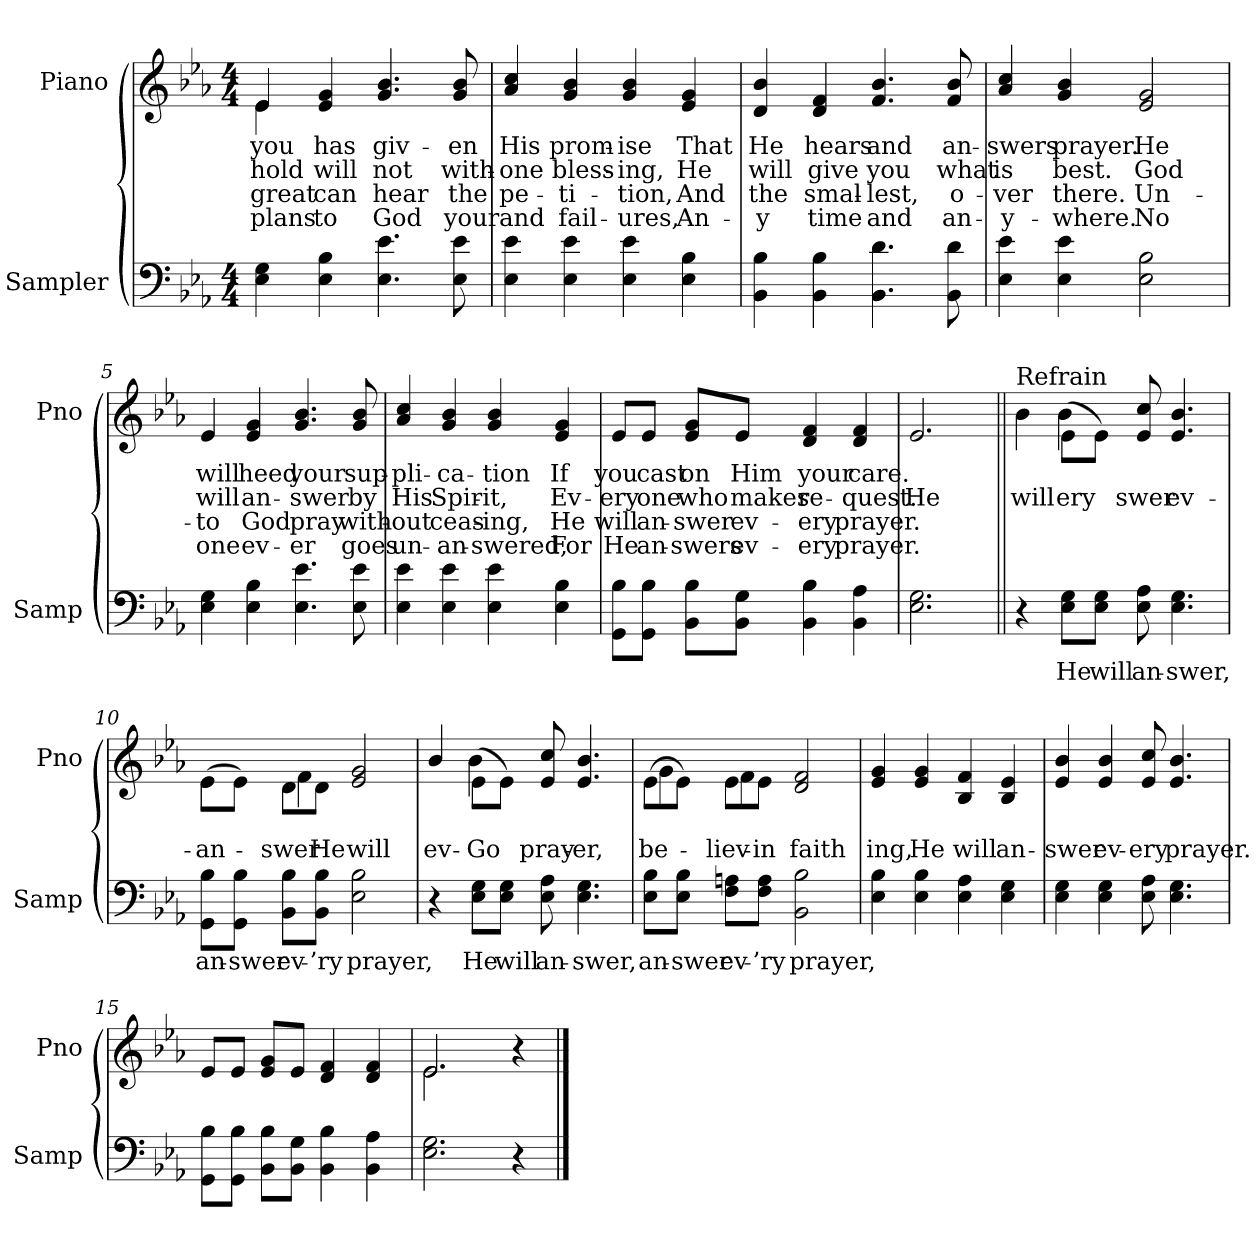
**kern	**text	**kern	**text	**text	**text	**text
*part2	*part2	*part1	*part1	*part1	*part1	*part1
*staff2	*staff2	*staff1	*staff1	*staff1	*staff1	*staff1
*I"Sampler	*	*I"Piano	*	*	*	*
*I'Samp	*	*I'Pno	*	*	*	*
*clefF4	*	*clefG2	*	*	*	*
*k[b-e-a-]	*	*k[b-e-a-]	*	*	*	*
*E-:	*	*E-:	*	*	*	*
*M4/4	*	*M4/4	*	*	*	*
=1	=1	=1	=1	=1	=1	=1
*	*	*^	*	*	*	*
4E-\ 4G\	.	4e-/	4e-	you	-hold	great	plans
4E-\ 4B-\	.	4e-/ 4g/	2.ryy	has	will	can	to
4.E-\ 4.e-\	.	4.g/ 4.b-/	.	giv-	not	hear	God
8E-\ 8e-\	.	8g/ 8b-/	.	-en	with-	the	your
*	*	*v	*v	*	*	*	*
=2	=2	=2	=2	=2	=2	=2
4E-\ 4e-\	.	4a-/ 4cc/	His	one	pe-	and
4E-\ 4e-\	.	4g/ 4b-/	prom-	bless-	-ti-	fail-
4E-\ 4e-\	.	4g/ 4b-/	-ise	-ing,	-tion,	-ures,
4E-\ 4B-\	.	4e-/ 4g/	That	He	And	An-
=3	=3	=3	=3	=3	=3	=3
4BB-\ 4B-\	.	4d/ 4b-/	He	will	the	-y
4BB-\ 4B-\	.	4d/ 4f/	hears	give	smal-	time
4.BB-\ 4.d\	.	4.f/ 4.b-/	and	you	-lest,	and
8BB-\ 8d\	.	8f/ 8b-/	an-	what	o-	an-
=4	=4	=4	=4	=4	=4	=4
4E-\ 4e-\	.	4a-/ 4cc/	-swers	is	-ver	-y-
4E-\ 4e-\	.	4g/ 4b-/	prayer.	best.	there.	-where.
2E-\ 2B-\	.	2e-/ 2g/	He	God	Un-	No
=5	=5	=5	=5	=5	=5	=5
4E-\ 4G\	.	4e-/	will	will	-to	one
4E-\ 4B-\	.	4e-/ 4g/	heed	an-	God	ev-
4.E-\ 4.e-\	.	4.g/ 4.b-/	your	-swer	pray	-er
8E-\ 8e-\	.	8g/ 8b-/	sup-	by	with-	goes
=6	=6	=6	=6	=6	=6	=6
4E-\ 4e-\	.	4a-/ 4cc/	-pli-	His	-out	un-
4E-\ 4e-\	.	4g/ 4b-/	-ca-	Spir-	ceas-	-an-
4E-\ 4e-\	.	4g/ 4b-/	-tion	-it,	-ing,	-swered,
4E-\ 4B-\	.	4e-/ 4g/	If	Ev-	He	For
=7	=7	=7	=7	=7	=7	=7
8GG\ 8B-\L	.	8e-/L	you	-ery	will	He
8GG\ 8B-\J	.	8e-/J	cast	one	an-	an-
8BB-\ 8B-\L	.	8e-/ 8g/L	on	who	-swer	-swers
8BB-\ 8G\J	.	8e-/J	Him	makes	ev-	ev-
4BB-\ 4B-\	.	4d/ 4f/	your	re-	-ery	-ery
4BB-\ 4A-\	.	4d/ 4f/	care.	-quest.	prayer.	prayer.
=8	=8	=8	=8	=8	=8	=8
2.E-\ 2.G\	.	2.e-/	.	He	.	.
=9||	=9||	=9||	=9||	=9||	=9||	=9||
*	*	*^	*	*	*	*
!	!	!LO:TX:t=Refrain	!	!	!	!	!
4r	.	4b-\	4ryy	.	will	.	.
8E-\ 8G\L	He	(8e-\L	4b-	.	-ery	.	.
8E-\ 8G\J	will	8e-\J)	.	.	.	.	.
8E-\ 8A-\	an-	8e-/ 8cc/	2ryy	.	-swer	.	.
4.E-\ 4.G\	-swer,	4.e-/ 4.b-/	.	.	ev-	.	.
=10	=10	=10	=10	=10	=10	=10	=10
8GG\ 8B-\L	an-	(8e-\L	4e-	.	an-	.	.
8GG\ 8B-\J	-swer	8e-\J)	.	.	.	.	.
8BB-\ 8B-\L	ev-	8d\L	4f	.	-swer	.	.
8BB-\ 8B-\J	-’ry	8d\J	.	.	He	.	.
2E-\ 2B-\	prayer,	2e-/ 2g/	2ryy	.	will	.	.
=11	=11	=11	=11	=11	=11	=11	=11
4r	.	4b-/	4ryy	.	ev-	.	.
8E-\ 8G\L	He	(8e-\L	4b-	.	Go	.	.
8E-\ 8G\J	will	8e-\J)	.	.	.	.	.
8E-\ 8A-\	an-	8e-/ 8cc/	2ryy	.	pray-	.	.
4.E-\ 4.G\	-swer,	4.e-/ 4.b-/	.	.	-er,	.	.
=12	=12	=12	=12	=12	=12	=12	=12
8E-\ 8B-\L	an-	(8e-\L	4g	.	be-	.	.
8E-\ 8B-\J	-swer	8e-\J)	.	.	.	.	.
8F\ 8An\L	ev-	8e-\L	4f	.	-liev-	.	.
8F\ 8A\J	-’ry	8e-\J	.	.	in	.	.
2BB-\ 2B-\	prayer,	2d/ 2f/	2ryy	.	faith	.	.
*	*	*v	*v	*	*	*	*
=13	=13	=13	=13	=13	=13	=13
4E-\ 4B-\	.	4e-/ 4g/	.	-ing,	.	.
4E-\ 4B-\	.	4e-/ 4g/	.	He	.	.
4E-\ 4A-\	.	4B-/ 4f/	.	will	.	.
4E-\ 4G\	.	4B-/ 4e-/	.	an-	.	.
=14	=14	=14	=14	=14	=14	=14
4E-\ 4G\	.	4e-/ 4b-/	.	-swer	.	.
4E-\ 4G\	.	4e-/ 4b-/	.	ev-	.	.
8E-\ 8A-\	.	8e-/ 8cc/	.	-ery	.	.
4.E-\ 4.G\	.	4.e-/ 4.b-/	.	prayer.	.	.
=15	=15	=15	=15	=15	=15	=15
8GG\ 8B-\L	.	8e-/L	.	.	.	.
8GG\ 8B-\J	.	8e-/J	.	.	.	.
8BB-\ 8B-\L	.	8e-/ 8g/L	.	.	.	.
8BB-\ 8G\J	.	8e-/J	.	.	.	.
4BB-\ 4B-\	.	4d/ 4f/	.	.	.	.
4BB-\ 4A-\	.	4d/ 4f/	.	.	.	.
=16	=16	=16	=16	=16	=16	=16
*	*	*^	*	*	*	*
2.E-\ 2.G\	.	2.e-/	2.e-	.	.	.	.
4r	.	4r	4ryy	.	.	.	.
*	*	*v	*v	*	*	*	*
==	==	==	==	==	==	==
*-	*-	*-	*-	*-	*-	*-
